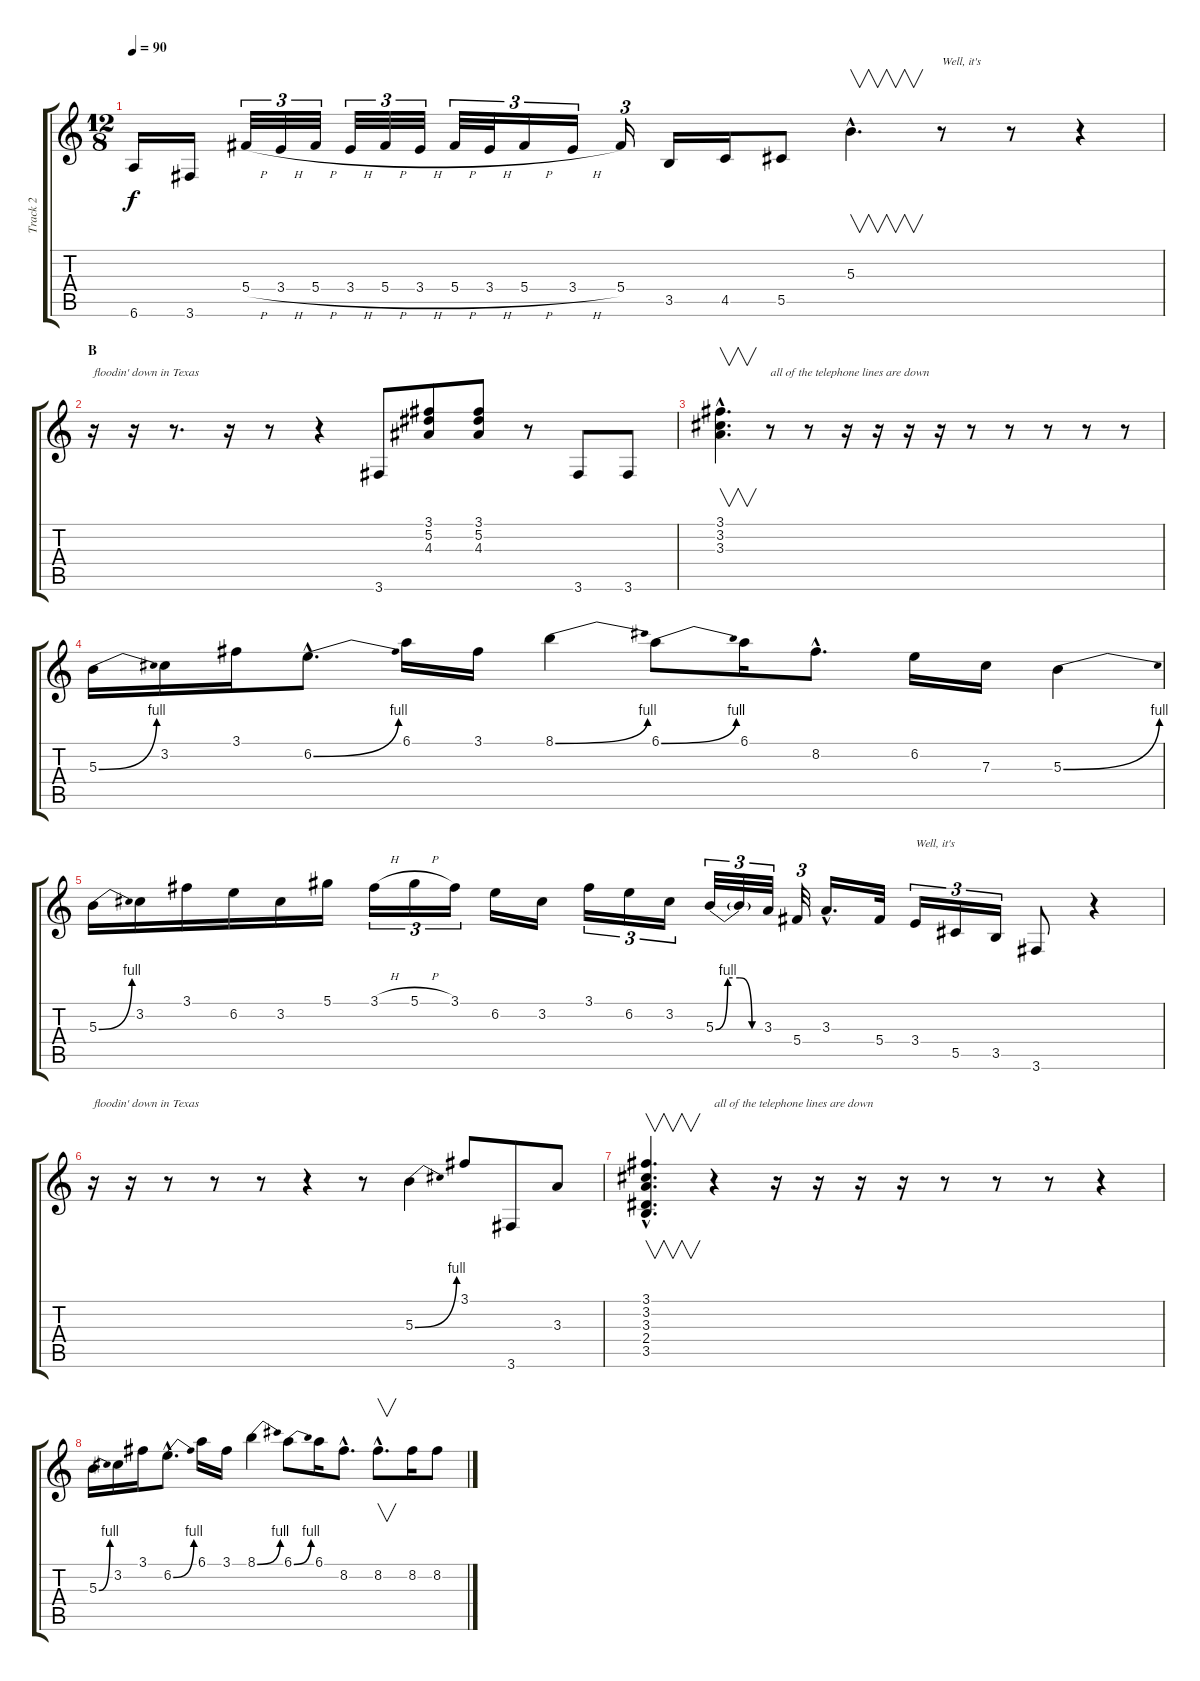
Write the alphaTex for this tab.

\track ("Track 2" "Track 2") {instrument electricguitarjazz}
\staff {score tabs}
\tuning (Eb4 Bb3 Gb3 Db3 Ab2 Eb2) {hide}
\ts (12 8)
\tempo 90
\clef g2
\ks c
6.6.16{dy f} 3.6.16 5.4{h}.32{tu (3 2)} 3.4{h}.32{tu (3 2)} 5.4{h}.32{tu (3 2)} 3.4{h}.32{tu (3 2)} 5.4{h}.32{tu (3 2)} 3.4{h}.32{tu (3 2)} 5.4{h}.32{tu (3 2)} 3.4{h}.32{tu (3 2)} 5.4{h}.16{tu (3 2)} 3.4{h}.16{tu (3 2)} 5.4.16{tu (3 2)} 3.5.16 4.5.16 5.5.8 5.3{hac}.4{v d} r.8{txt "Well, it's"} r.8 r.4 |
\section ("" "B")
r.16{txt "floodin' down in Texas"} r.16 r.8{d} r.16 r.8 r.4 3.6.8 (3.1 5.2 4.3).8 (3.1 5.2 4.3).8 r.8 3.6.8 3.6.8 |
(3.1{hac} 3.2{hac} 3.3{hac}).4{v d} r.8{txt "all of the telephone lines are down"} r.8 r.16 r.16 r.16 r.16 r.8 r.8 r.8 r.8 r.8 |
5.3{be (bend 0 0 60 4)}.16 3.2.16 3.1.16 6.2{be (bend 0 0 60 4) hac}.8{d} 6.1.16 3.1.16 8.1{be (bend 0 0 60 4)}.4 6.1{be (bend 0 0 60 4)}.8 6.1.16 8.2{hac}.8{d} 6.2.16 7.3.16 5.3{be (bend 0 0 60 4)}.4 |
5.3{be (bend 0 0 60 4)}.16 3.2.16 3.1.16 6.2.16 3.2.16 5.1.16 3.1{h}.16{tu (3 2)} 5.1{h}.16{tu (3 2)} 3.1.16{tu (3 2)} 6.2.16 3.2.16 3.1.16{tu (3 2)} 6.2.16{tu (3 2)} 3.2.16{tu (3 2)} 5.3{be (custom 0 0 15 4 30 4 45 0 60 0)}.32{tu (3 2)} 5.3{t}.32{tu (3 2)} 3.3.32{tu (3 2)} 5.4.32{tu (3 2)} 3.3{hac}.16{d} 5.4.32 3.4.16{tu (3 2) txt "Well, it's"} 5.5.16{tu (3 2)} 3.5.16{tu (3 2)} 3.6.8 r.4 |
r.16{txt "floodin' down in Texas"} r.16 r.8 r.8 r.8 r.4 r.8 5.3{be (bend 0 0 60 4)}.4 3.1.8 3.6.8 3.3.8 |
(3.1{hac} 3.2{hac} 3.3{hac} 2.4{hac} 3.5{hac}).4{v d} r.4{txt "all of the telephone lines are down"} r.16 r.16 r.16 r.16 r.8 r.8 r.8 r.4 |
5.3{be (bend 0 0 60 4)}.16 3.2.16 3.1.16 6.2{be (bend 0 0 60 4) hac}.8{d} 6.1.16 3.1.16 8.1{be (bend 0 0 60 4)}.4 6.1{be (bend 0 0 60 4)}.8 6.1.16 8.2{hac}.8{d} 8.2{hac}.8{v d} 8.2.16 8.2.8
